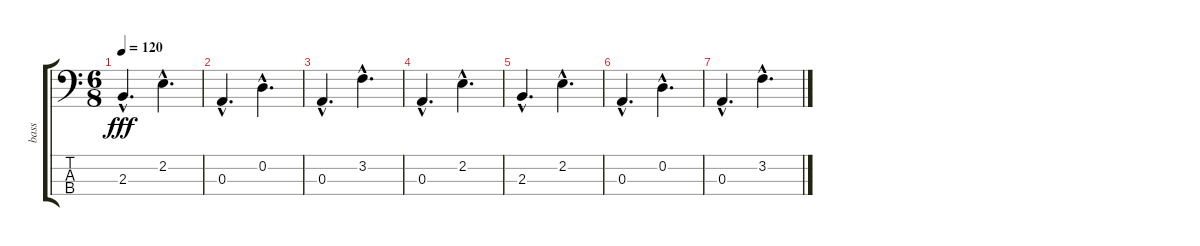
\track ("bass" "bass") {instrument electricbassfinger}
\staff {score tabs}
\tuning (G2 D2 A1 D1) {hide}
\ts (6 8)
\tempo 120
\clef f4
\ks c
2.3{hac}.4{d dy fff} 2.2{hac}.4{d} |
0.3{hac}.4{d} 0.2{hac}.4{d} |
0.3{hac}.4{d} 3.2{hac}.4{d} |
0.3{hac}.4{d} 2.2{hac}.4{d} |
2.3{hac}.4{d} 2.2{hac}.4{d} |
0.3{hac}.4{d} 0.2{hac}.4{d} |
0.3{hac}.4{d} 3.2{hac}.4{d}
